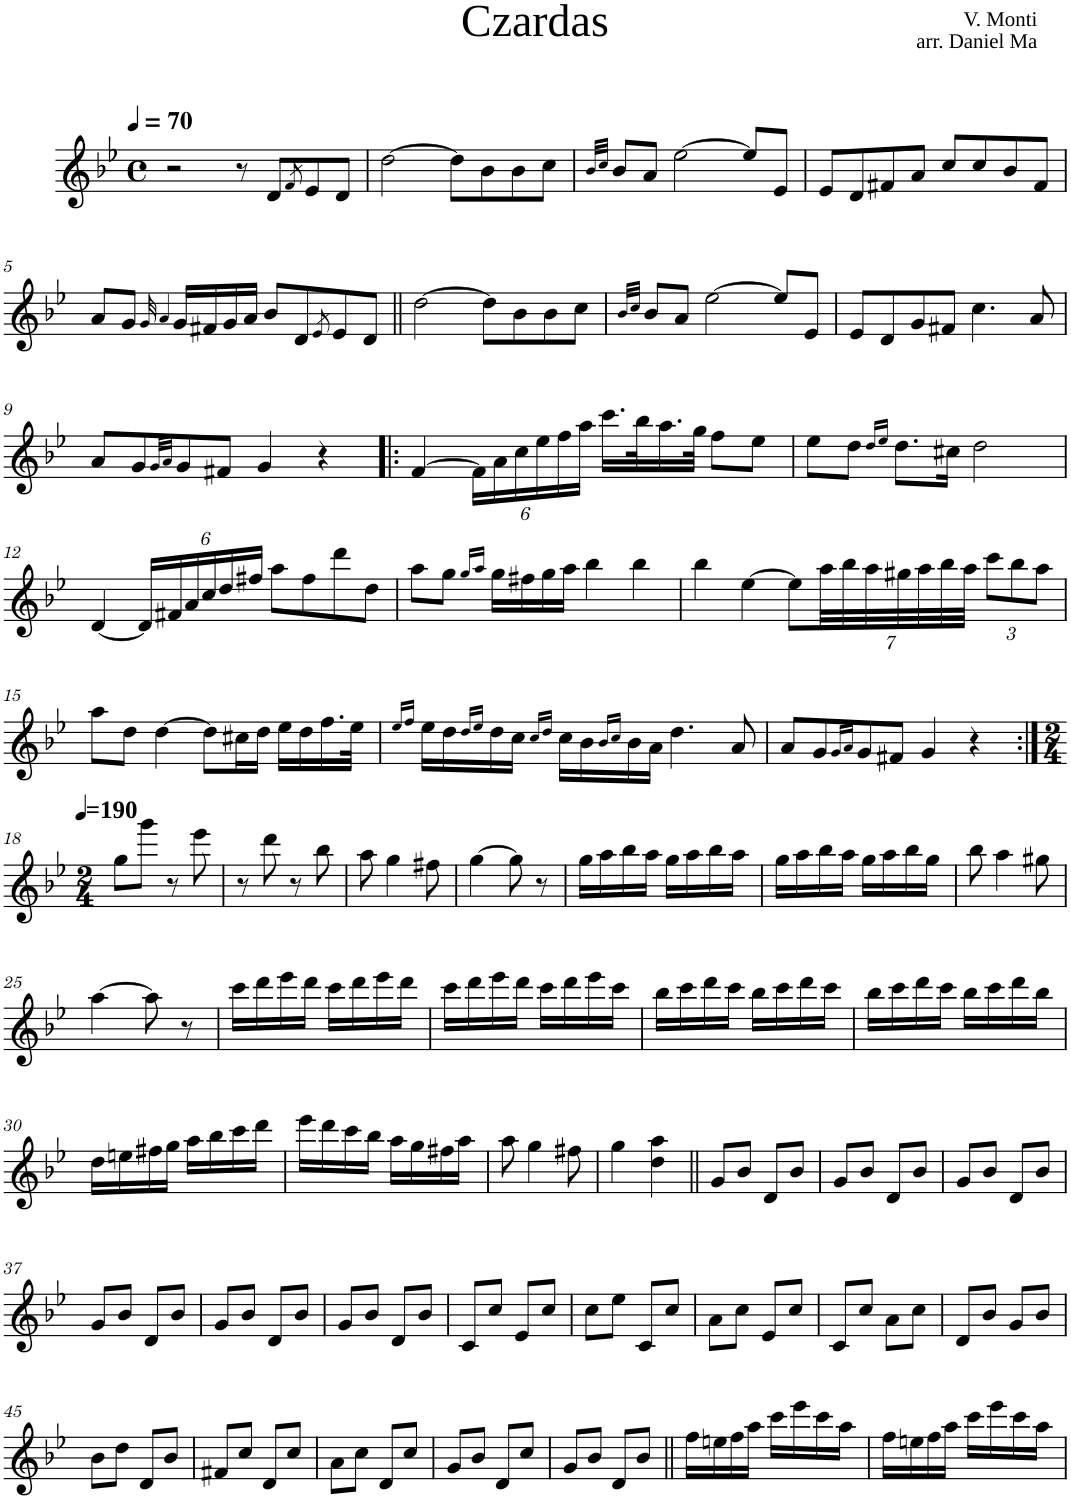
**kern
*part1
*staff1
*I"二胡
*clefG2
*k[b-e-]
*M4/4
*met(c)
*MM70
=1
2r
8r
8d/L
8qf/
8e-/
8d/J
=2
[2dd\
8dd\L]
8b-\
8b-\
8cc\J
=3
32qb-/LLL
32qcc/JJJ
8b-/L
8a/J
[2ee-\
8ee-/L]
8e-/J
=4
8e-/L
8d/
8f#X/
8a/J
8cc/L
8cc/
8b-/
8f#/J
!!LO:LB:g=z
=5
8a/L
8g/J
32qg/
4qa/
16g/LL
16f#X/
16g/
16a/JJ
8b-/L
8d/
8qe-/
8e-/
8d/J
=6||
[2dd\
8dd\L]
8b-\
8b-\
8cc\J
=7
32qb-/LLL
32qcc/JJJ
8b-/L
8a/J
[2ee-\
8ee-/L]
8e-/J
=8
8e-/L
8d/
8g/
8f#X/J
4.cc\
8a/
!!LO:LB:g=z
=9
8a/L
8g/
32qg/LLL
32qa/JJJ
8g/
8f#X/J
4g/
4r
=10!|:
[4f/
*Xbrackettup
24f\LL]
24a\
24cc\
24ee-\
24ff\
24aa\JJ
16.ccc\LL
32bb-\K
16.aa\
32gg\JJk
8ff\L
8ee-\J
=11
8ee-\L
8dd\J
16qdd/LL
16qee-/JJ
8.dd\L
16cc#X\Jk
2dd\
!!LO:LB:g=z
=12
[4d/
24d/LL]
24f#X/
24a/
24cc/
24dd/
24ff#X/JJ
8aa\L
8ff#\
8ddd\
8dd\J
=13
8aa\L
8gg\J
16qgg/LL
16qaa/JJ
16gg\LL
16ff#X\
16gg\
16aa\JJ
4bb-\
4bb-\
=14
4bb-\
[4ee-\
8ee-\L]
56aa\LL
56bb-\
56aa\
56gg#X\
56aa\
56bb-\
56aa\JJJ
12ccc\L
12bb-\
12aa\J
!!LO:LB:g=z
=15
8aa\L
8dd\J
[4dd\
8dd\L]
16cc#X\L
16dd\JJ
16ee-\LL
16dd\
16.ff\
32ee-\JJk
=16
16qee-/LL
16qff/JJ
16ee-\LL
16dd\
16qdd/LL
16qee-/JJ
16dd\
16cc\JJ
16qcc/LL
16qdd/JJ
16cc\LL
16b-\
16qb-/LL
16qcc/JJ
16b-\
16a\JJ
4.dd\
8a/
=17
8a/L
8g/
16qg/LL
16qa/JJ
8g/
8f#X/J
4g/
4r
!!LO:LB:g=z
=18:|!
*M2/4
*MM190
8gg\L
8ggg\J
8r
8eee-\
=19
8r
8ddd\
8r
8bb-\
=20
8aa\
4gg\
8ff#X\
=21
[4gg\
8gg\]
8r
=22
16gg\LL
16aa\
16bb-\
16aa\JJ
16gg\LL
16aa\
16bb-\
16aa\JJ
=23
16gg\LL
16aa\
16bb-\
16aa\JJ
16gg\LL
16aa\
16bb-\
16gg\JJ
=24
8bb-\
4aa\
8gg#X\
!!LO:LB:g=z
=25
[4aa\
8aa\]
8r
=26
16ccc\LL
16ddd\
16eee-\
16ddd\JJ
16ccc\LL
16ddd\
16eee-\
16ddd\JJ
=27
16ccc\LL
16ddd\
16eee-\
16ddd\JJ
16ccc\LL
16ddd\
16eee-\
16ccc\JJ
=28
16bb-\LL
16ccc\
16ddd\
16ccc\JJ
16bb-\LL
16ccc\
16ddd\
16ccc\JJ
=29
16bb-\LL
16ccc\
16ddd\
16ccc\JJ
16bb-\LL
16ccc\
16ddd\
16bb-\JJ
!!LO:LB:g=z
=30
16dd\LL
16een\
16ff#X\
16gg\JJ
16aa\LL
16bb-\
16ccc\
16ddd\JJ
=31
16eee-\LL
16ddd\
16ccc\
16bb-\JJ
16aa\LL
16gg\
16ff#X\
16aa\JJ
=32
8aa\
4gg\
8ff#X\
=33
4gg\
4dd\ 4aa\
=34||
8g/L
8b-/J
8d/L
8b-/J
=35
8g/L
8b-/J
8d/L
8b-/J
=36
8g/L
8b-/J
8d/L
8b-/J
!!LO:LB:g=z
=37
8g/L
8b-/J
8d/L
8b-/J
=38
8g/L
8b-/J
8d/L
8b-/J
=39
8g/L
8b-/J
8d/L
8b-/J
=40
8c/L
8cc/J
8e-/L
8cc/J
=41
8cc\L
8ee-\J
8c/L
8cc/J
=42
8a\L
8cc\J
8e-/L
8cc/J
=43
8c/L
8cc/J
8a\L
8cc\J
=44
8d/L
8b-/J
8g/L
8b-/J
!!LO:LB:g=z
=45
8b-\L
8dd\J
8d/L
8b-/J
=46
8f#X/L
8cc/J
8d/L
8cc/J
=47
8a\L
8cc\J
8d/L
8cc/J
=48
8g/L
8b-/J
8d/L
8cc/J
=49
8g/L
8b-/J
8d/L
8b-/J
=50||
16ff\LL
16een\
16ff\
16aa\JJ
16ccc\LL
16eee-\
16ccc\
16aa\JJ
=51
16ff\LL
16een\
16ff\
16aa\JJ
16ccc\LL
16eee-\
16ccc\
16aa\JJ
=
*-
